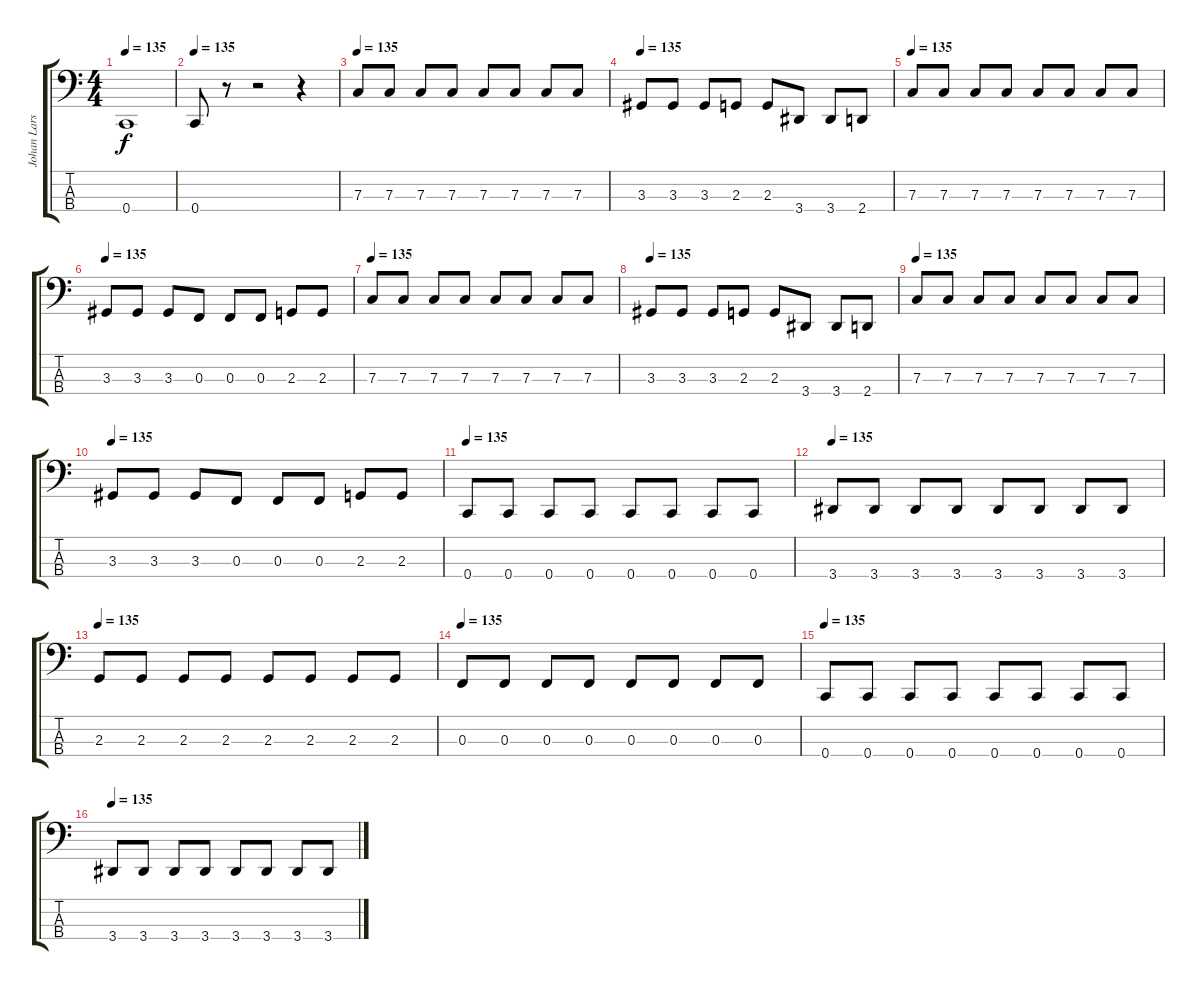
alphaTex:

\track ("Johan Larsson" "Johan Lars") {instrument electricbassfinger}
\staff {score tabs}
\tuning (Eb2 Bb1 F1 C1) {hide}
\ts (4 4)
\tempo 135
\clef f4
\ks c
0.4{t}.1{dy f} |
\tempo 135
0.4.8 r.8 r.2 r.4 |
\tempo 135
7.3.8 7.3.8 7.3.8 7.3.8 7.3.8 7.3.8 7.3.8 7.3.8 |
\tempo 135
3.3.8 3.3.8 3.3.8 2.3.8 2.3.8 3.4.8 3.4.8 2.4.8 |
\tempo 135
7.3.8 7.3.8 7.3.8 7.3.8 7.3.8 7.3.8 7.3.8 7.3.8 |
\tempo 135
3.3.8 3.3.8 3.3.8 0.3.8 0.3.8 0.3.8 2.3.8 2.3.8 |
\tempo 135
7.3.8 7.3.8 7.3.8 7.3.8 7.3.8 7.3.8 7.3.8 7.3.8 |
\tempo 135
3.3.8 3.3.8 3.3.8 2.3.8 2.3.8 3.4.8 3.4.8 2.4.8 |
\tempo 135
7.3.8 7.3.8 7.3.8 7.3.8 7.3.8 7.3.8 7.3.8 7.3.8 |
\tempo 135
3.3.8 3.3.8 3.3.8 0.3.8 0.3.8 0.3.8 2.3.8 2.3.8 |
\tempo 135
0.4.8 0.4.8 0.4.8 0.4.8 0.4.8 0.4.8 0.4.8 0.4.8 |
\tempo 135
3.4.8 3.4.8 3.4.8 3.4.8 3.4.8 3.4.8 3.4.8 3.4.8 |
\tempo 135
2.3.8 2.3.8 2.3.8 2.3.8 2.3.8 2.3.8 2.3.8 2.3.8 |
\tempo 135
0.3.8 0.3.8 0.3.8 0.3.8 0.3.8 0.3.8 0.3.8 0.3.8 |
\tempo 135
0.4.8 0.4.8 0.4.8 0.4.8 0.4.8 0.4.8 0.4.8 0.4.8 |
\tempo 135
3.4.8 3.4.8 3.4.8 3.4.8 3.4.8 3.4.8 3.4.8 3.4.8
